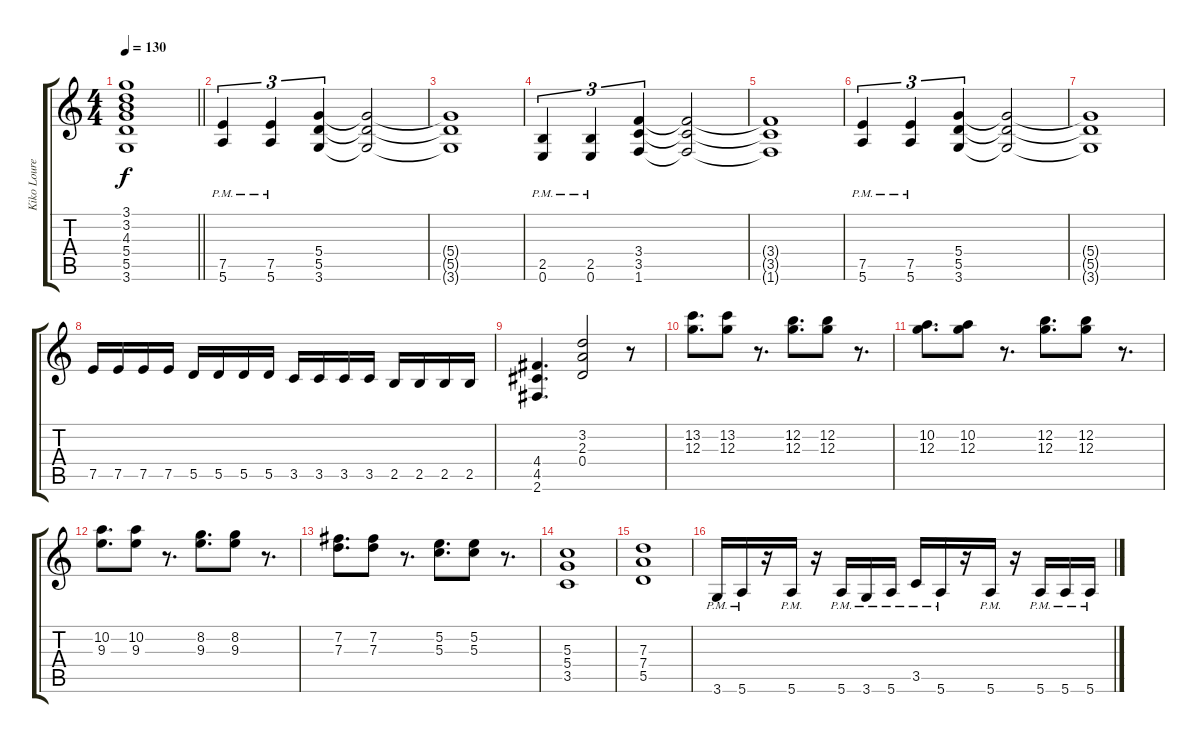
\track ("Kiko Loureiro" "Kiko Loure") {instrument distortionguitar}
\staff {score tabs}
\tuning (E4 B3 G3 D3 A2 E2) {hide}
\ts (4 4)
\tempo 130
\clef g2
\barLineRight lightlight
\ks c
(3.1{t} 3.2{t} 4.3{t} 5.4{t} 5.5{t} 3.6{t}).1{dy f} |
(7.5{pm} 5.6{pm}).4{tu (3 2) volume 15 instrument distortionguitar} (7.5{pm} 5.6{pm}).4{tu (3 2)} (5.4 5.5 3.6).4{tu (3 2)} (5.4{t} 5.5{t} 3.6{t}).2 |
(5.4{t} 5.5{t} 3.6{t}).1 |
(2.5{pm} 0.6).4{tu (3 2)} (2.5{pm} 0.6{pm}).4{tu (3 2)} (3.4 3.5 1.6).4{tu (3 2)} (3.4{t} 3.5{t} 1.6{t}).2 |
(3.4{t} 3.5{t} 1.6{t}).1 |
(7.5{pm} 5.6{pm}).4{tu (3 2) instrument distortionguitar} (7.5{pm} 5.6{pm}).4{tu (3 2)} (5.4 5.5 3.6).4{tu (3 2)} (5.4{t} 5.5{t} 3.6{t}).2 |
(5.4{t} 5.5{t} 3.6{t}).1 |
7.5.16 7.5.16 7.5.16 7.5.16 5.5.16 5.5.16 5.5.16 5.5.16 3.5.16 3.5.16 3.5.16 3.5.16 2.5.16 2.5.16 2.5.16 2.5.16 |
(4.4 4.5 2.6).4{d} (3.2 2.3 0.4).2 r.8 |
(13.2 12.3).8{d} (13.2 12.3).8 r.8{d} (12.2 12.3).8{d} (12.2 12.3).8 r.8{d} |
(10.2 12.3).8{d} (10.2 12.3).8 r.8{d} (12.2 12.3).8{d} (12.2 12.3).8 r.8{d} |
(10.2 9.3).8{d} (10.2 9.3).8 r.8{d} (8.2 9.3).8{d} (8.2 9.3).8 r.8{d} |
(7.2 7.3).8{d} (7.2 7.3).8 r.8{d} (5.2 5.3).8{d} (5.2 5.3).8 r.8{d} |
(5.3 5.4 3.5).1 |
(7.3 7.4 5.5).1 |
3.6{pm}.16 5.6{pm}.16 r.16 5.6{pm}.16 r.16 5.6{pm}.16 3.6{pm}.16 5.6{pm}.16 3.5{pm}.16 5.6{pm}.16 r.16 5.6{pm}.16 r.16 5.6{pm}.16 5.6{pm}.16 5.6{pm}.16
